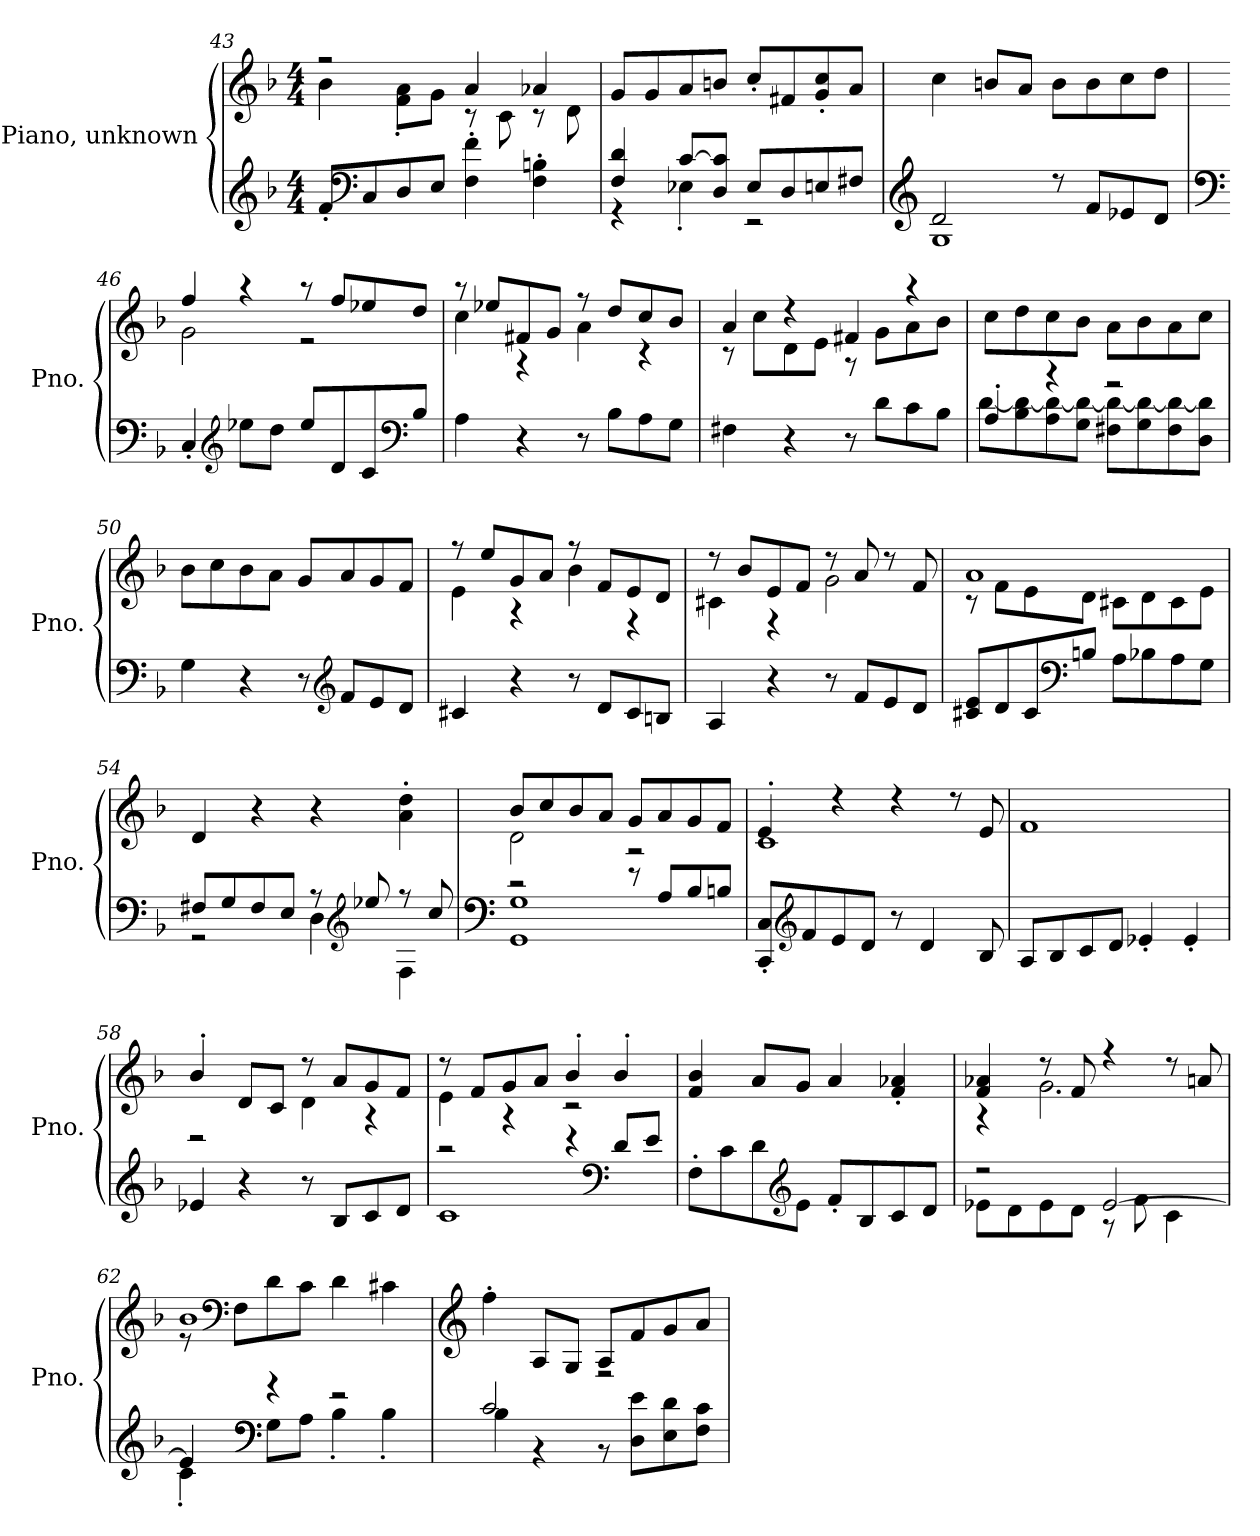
**kern	**kern
*part1	*part1
*staff2	*staff1
*I"Piano, unknown	*
*I'Pno.	*
!!LO:LB:g=z
*clefG2	*clefG2
*k[b-]	*k[b-]
*M4/4	*M4/4
=43	=43
*	*^
8f'/L	2r	4b-\
*clefF4	*	*
8C/	.	.
8D/	.	8f\' 8a\'L
8E/J	.	8g\J
4F\' 4f\'	4a/	8r
.	.	8c\
4F\' 4Bn\'	4a-X/	8r
.	.	8d\
*	*v	*v
=44	=44
*^	*
4F/ 4d/	4r	8g/L
.	.	8g/
[8c/L	4E-X'\	8a/
8D/ 8c/]J	.	8bn/J
8E-/L	2r	8cc'/L
8D/	.	8f#X/
8En/	.	8g/' 8cc/'
8F#X/J	.	8a/J
=45	=45	=45
*clefG2	*	*
2d/	1G	4cc\
.	.	8bn/L
.	.	8a/J
8r	.	8b\L
8f/L	.	8b\
8e-X/	.	8cc\
8d/J	.	8dd\J
*v	*v	*
!!LO:LB:g=z
=46	=46
*clefF4	*
*	*^
4C'/	4ff/	2g\
*clefG2	*	*
8ee-X\L	4r	.
8dd\J	.	.
8ee-/L	8r	2r
8d/	8ff/L	.
8c/	8ee-X/	.
*clefF4	*	*
8B-/J	8dd/J	.
=47	=47	=47
4A\	8r	4cc\
.	8ee-X/L	.
4r	8f#X/	4r
.	8g/J	.
8r	8r	4a\
8B-\L	8dd/L	.
8A\	8cc/	4r
8G\J	8b-/J	.
=48	=48	=48
4F#X\	4a/	8r
.	.	8cc\L
4r	4r	8d\
.	.	8e\J
8r	4f#X/	8r
8d\L	.	8g\L
8c\	4r	8a\
8B-\J	.	8b-\J
*	*v	*v
!!LO:PB:g=z
=49	=49
*^	*
4A'/	[8d\L	8cc\L
.	8B-\ 8d\_	8dd\
4r	8A\ 8d\_	8cc\
.	8G\ 8d\_J	8b-\J
2r	8F#X\ 8d\_L	8a\L
.	8G\ 8d\_	8b-\
.	8F#\ 8d\_	8a\
.	8D\ 8d\]J	8cc\J
*v	*v	*
=50	=50
4G\	8b-\L
.	8cc\
4r	8b-\
.	8a\J
8r	8g/L
*clefG2	*
8f/L	8a/
8e/	8g/
8d/J	8f/J
=51	=51
*	*^
4c#X/	8r	4e\
.	8ee/L	.
4r	8g/	4r
.	8a/J	.
8r	8r	4b-\
8d/L	8f/L	.
8c#/	8e/	4r
8Bn/J	8d/J	.
=52	=52	=52
4A/	8r	4c#X\
.	8b-/L	.
4r	8e/	4r
.	8f/J	.
8r	8r	2g\
8f/L	8a/	.
8e/	8r	.
8d/J	8f/	.
!!LO:LB:g=z	!!
=53	=53	=53
8c#X/ 8e/L	1a	8r
8d/	.	8f\L
8c#/	.	8e\
*clefF4	*	*
8Bn/J	.	8d\J
8A\L	.	8c#X\L
8B-X\	.	8d\
8A\	.	8c#\
8G\J	.	8e\J
*	*v	*v
=54	=54
*^	*
8F#X/L	2r	4d/
8G/	.	.
8F#/	.	4r
8E/J	.	.
8r	4D\	4r
*clefG2	*	*
8ee-X/	.	.
8r	4F#\	4a\' 4dd\'
8cc/	.	.
=55	=55	=55
*clefF4	*	*
*	*	*^
2r	1GG 1G	8b-/L	2d\
.	.	8cc/	.
.	.	8b-/	.
.	.	8a/J	.
8r	.	8g/L	2r
8A/L	.	8a/	.
8B-/	.	8g/	.
8Bn/J	.	8f/J	.
*v	*v	*	*
!!LO:LB:g=z	!!
=56	=56	=56
8CC/' 8C/'L	4e'/	1c
*clefG2	*	*
8f/	.	.
8e/	4r	.
8d/J	.	.
8r	4r	.
4d/	.	.
.	8r	.
8B-/	8e/	.
*	*v	*v
=57	=57
8A/L	1f
8B-/	.
8c/	.
8d/J	.
4e-X'/	.
4e-'/	.
=58	=58
*	*^
4e-X/	4b-'/	2r
4r	8d/L	.
.	8c/J	.
8r	8r	4d\
8B-/L	8a/L	.
8c/	8g/	4r
8d/J	8f/J	.
=59	=59	=59
*^	*	*
2r	1c	8r	4e\
.	.	8f/L	.
.	.	8g/	4r
.	.	8a/J	.
4r	.	4b-'/	2r
*clefF4	*	*	*
8d/L	.	4b-'/	.
8e/J	.	.	.
*v	*v	*	*
*	*v	*v
!!LO:LB:g=z
=60	=60
8F'\L	4f/ 4b-/
8c\	.
8d\	8a/L
*clefG2	*
8e\J	8g/J
8f'/L	4a/
8B-/	.
8c/	4f/' 4a-X/'
8d/J	.
=61	=61
*^	*^
2r	8e-X\L	4f/ 4a-X/	4r
.	8d\	.	.
.	8e-\	8r	2.g\
.	8d\J	8f/	.
[2e-/	8r	4r	.
.	8f\	.	.
.	4c\	8r	.
.	.	8an/	.
=62	=62	=62	=62
4e-/]	4c'\	1b-	8r
*	*	*clefF4	*
.	.	.	8F\L
*clefF4	*	*	*
4r	8G\L	.	8d\
.	8A\J	.	8c\J
2r	4B-'\	.	4d\
.	4B-'\	.	4c#X\
*	*	*v	*v
=63	=63	=63
*	*	*clefG2
2c/	4B-\	4ff'\
.	4r	8A/L
.	.	8G/J
2r	8r	8A/L
.	8D\ 8e\L	8f/
.	8E\ 8d\	8g/
.	8F\ 8c\J	8a/J
*v	*v	*
=	=
*-	*-
